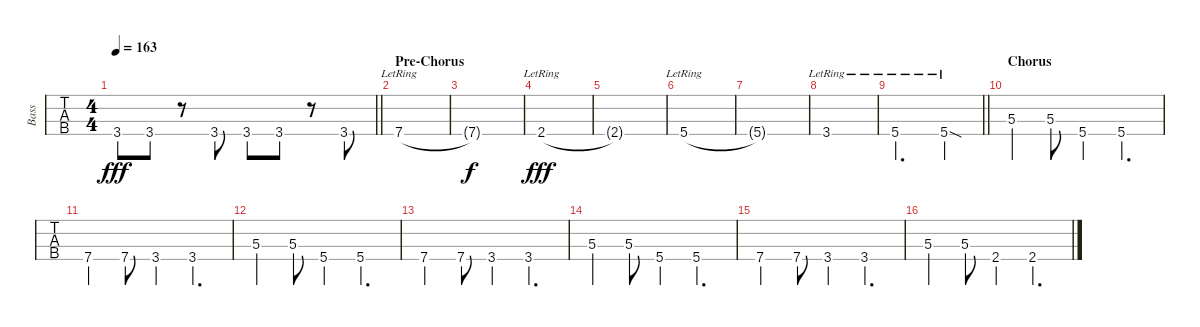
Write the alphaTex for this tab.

\track ("Bass" "Bass") {instrument electricbasspick}
\staff {tabs}
\tuning (G2 D2 A1 E1) {hide}
\ts (4 4)
\tempo 163
\clef f4
\barLineRight lightlight
\ks c
3.4.8{dy fff} 3.4.8 r.8 3.4.8 3.4.8 3.4.8 r.8 3.4.8 |
\section ("" "Pre-Chorus")
7.4{lr}.1 |
7.4{t}.1{dy f} |
2.4{lr}.1{dy fff} |
2.4{t}.1 |
5.4{lr}.1 |
5.4{t}.1 |
3.4{lr}.1 |
\barLineRight lightlight
5.4{lr}.2{d} 5.4{sod lr}.4 |
\section ("" "Chorus")
5.3.4 5.3.8 5.4.4 5.4.4{d} |
7.4.4 7.4.8 3.4.4 3.4.4{d} |
5.3.4 5.3.8 5.4.4 5.4.4{d} |
7.4.4 7.4.8 3.4.4 3.4.4{d} |
5.3.4 5.3.8 5.4.4 5.4.4{d} |
7.4.4 7.4.8 3.4.4 3.4.4{d} |
5.3.4 5.3.8 2.4.4 2.4.4{d}
